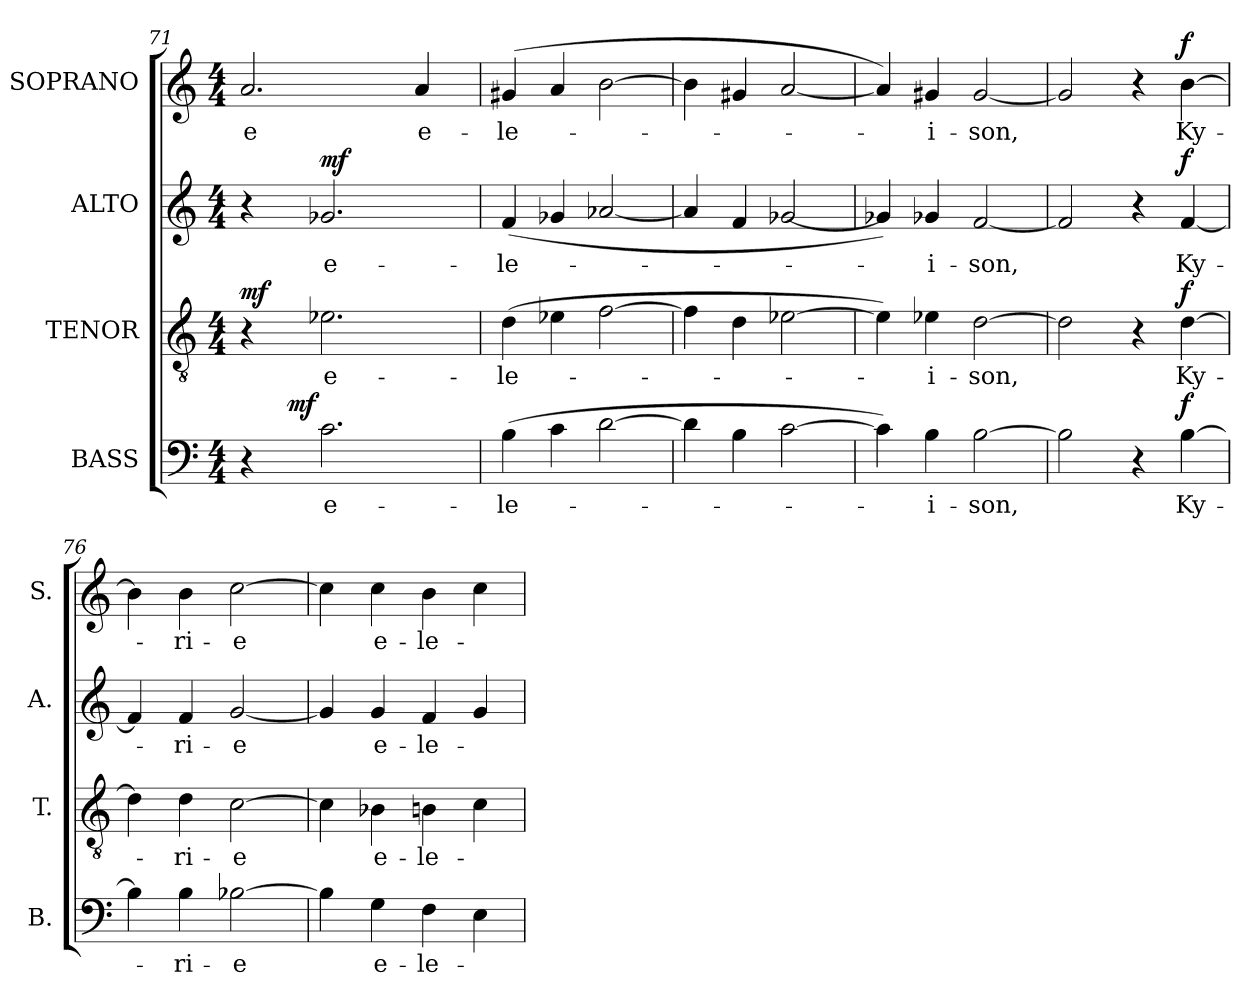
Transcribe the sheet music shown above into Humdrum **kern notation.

**kern	**text	**dynam	**kern	**text	**dynam	**kern	**text	**dynam	**kern	**text	**dynam
*part4	*part4	*part4	*part3	*part3	*part3	*part2	*part2	*part2	*part1	*part1	*part1
*staff4	*staff4	*staff4	*staff3	*staff3	*staff3	*staff2	*staff2	*staff2	*staff1	*staff1	*staff1
*I"BASS	*	*	*I"TENOR	*	*	*I"ALTO	*	*	*I"SOPRANO	*	*
*I'B.	*	*	*I'T.	*	*	*I'A.	*	*	*I'S.	*	*
!!LO:PB:g=z
*clefF4	*	*	*clefGv2	*	*	*clefG2	*	*	*clefG2	*	*
*	*	*	*ITrd7c12	*	*	*	*	*	*	*	*
*k[]	*	*	*k[]	*	*	*k[]	*	*	*k[]	*	*
*C:	*	*	*C:	*	*	*C:	*	*	*C:	*	*
*M4/4	*	*	*M4/4	*	*	*M4/4	*	*	*M4/4	*	*
=71	=71	=71	=71	=71	=71	=71	=71	=71	=71	=71	=71
!	!	!	!	!	!	!	!	!	!	!LO:LY:b:color=#000000	!
*^	*	*	*	*	*	*	*	*	*	*	*
4r	16ryy	.	.	4r	.	mf	4r	.	.	2.ai/	-e	.
.	32ryy	.	.	.	.	.	.	.	.	.	.	.
.	64...ryy	.	.	.	.	.	.	.	.	.	.	.
.	2ryy	.	mf	.	.	.	.	.	.	.	.	.
!	!	!LO:LY:b:color=#000000	!	!	!	!	!	!	!	!	!	!
!	!	!	!	!	!LO:LY:b:color=#000000	!	!	!	!	!	!	!
!	!	!	!	!	!	!	!	!LO:LY:b:color=#000000	!	!	!	!
2.ci\	.	e-	.	2.E-Xi\	e-	.	2.g-Xi/	e-	mf	.	.	.
.	4ryy	.	.	.	.	.	.	.	.	.	.	.
!	!	!	!	!	!	!	!	!	!	!	!LO:LY:b:color=#000000	!
.	.	.	.	.	.	.	.	.	.	4ai/	e-	.
.	8ryy	.	.	.	.	.	.	.	.	.	.	.
.	512ryy	.	.	.	.	.	.	.	.	.	.	.
*v	*v	*	*	*	*	*	*	*	*	*	*	*
=72	=72	=72	=72	=72	=72	=72	=72	=72	=72	=72	=72
*^	*	*	*	*	*	*	*	*	*	*	*
!	!	!LO:LY:b:color=#000000	!	!	!	!	!	!	!	!	!	!
*v	*v	*	*	*	*	*	*	*	*	*	*	*
*^	*	*	*	*	*	*	*	*	*	*	*
!	!	!	!	!	!LO:LY:b:color=#000000	!	!	!	!	!	!	!
*v	*v	*	*	*	*	*	*	*	*	*	*	*
*^	*	*	*	*	*	*	*	*	*	*	*
!	!	!	!	!	!	!	!	!LO:LY:b:color=#000000	!	!	!	!
*v	*v	*	*	*	*	*	*	*	*	*	*	*
*^	*	*	*	*	*	*	*	*	*	*	*
!	!	!	!	!	!	!	!	!	!	!	!LO:LY:b:color=#000000	!
*v	*v	*	*	*	*	*	*	*	*	*	*	*
(4Bi\	-le-	.	(4Di\	-le-	.	(4fi/	-le-	.	(4g#Xi/	-le-	.
4ci\	.	.	4E-Xi\	.	.	4g-Xi/	.	.	4ai/	.	.
[>2di\	.	.	[>2Fi\	.	.	[<2a-Xi/	.	.	[>2bi\	.	.
=73	=73	=73	=73	=73	=73	=73	=73	=73	=73	=73	=73
4di\]	.	.	4Fi\]	.	.	4a-i/]	.	.	4bi\]	.	.
4Bi\	.	.	4Di\	.	.	4fi/	.	.	4g#Xi/	.	.
[>2ci\	.	.	[>2E-Xi\	.	.	[<2g-Xi/	.	.	[<2ai/	.	.
=74	=74	=74	=74	=74	=74	=74	=74	=74	=74	=74	=74
4ci\])	.	.	4E-i\])	.	.	4g-Xi/])	.	.	4ai/])	.	.
!	!LO:LY:b:color=#000000	!	!	!	!	!	!	!	!	!	!
!	!	!	!	!LO:LY:b:color=#000000	!	!	!	!	!	!	!
!	!	!	!	!	!	!	!LO:LY:b:color=#000000	!	!	!	!
!	!	!	!	!	!	!	!	!	!	!LO:LY:b:color=#000000	!
4Bi\	-i-	.	4E-Xi\	-i-	.	4g-Xi/	-i-	.	4g#Xi/	-i-	.
!	!LO:LY:b:color=#000000	!	!	!	!	!	!	!	!	!	!
!	!	!	!	!LO:LY:b:color=#000000	!	!	!	!	!	!	!
!	!	!	!	!	!	!	!LO:LY:b:color=#000000	!	!	!	!
!	!	!	!	!	!	!	!	!	!	!LO:LY:b:color=#000000	!
[>2Bi\	-son,	.	[>2Di\	-son,	.	[<2fi/	-son,	.	[<2g#i/	-son,	.
=75	=75	=75	=75	=75	=75	=75	=75	=75	=75	=75	=75
2Bi\]	.	.	2Di\]	.	.	2fi/]	.	.	2g#i/]	.	.
4r	.	.	4r	.	.	4r	.	.	4r	.	.
!	!LO:LY:b:color=#000000	!	!	!	!	!	!	!	!	!	!
!	!	!	!	!LO:LY:b:color=#000000	!	!	!	!	!	!	!
!	!	!	!	!	!	!	!LO:LY:b:color=#000000	!	!	!	!
!	!	!	!	!	!	!	!	!	!	!LO:LY:b:color=#000000	!
[>4Bi\	Ky-	f	[>4Di\	Ky-	f	[<4fi/	Ky-	f	[>4bi\	Ky-	f
=76	=76	=76	=76	=76	=76	=76	=76	=76	=76	=76	=76
4Bi\]	.	.	4Di\]	.	.	4fi/]	.	.	4bi\]	.	.
!	!LO:LY:b:color=#000000	!	!	!	!	!	!	!	!	!	!
!	!	!	!	!LO:LY:b:color=#000000	!	!	!	!	!	!	!
!	!	!	!	!	!	!	!LO:LY:b:color=#000000	!	!	!	!
!	!	!	!	!	!	!	!	!	!	!LO:LY:b:color=#000000	!
4Bi\	-ri-	.	4Di\	-ri-	.	4fi/	-ri-	.	4bi\	-ri-	.
!	!LO:LY:b:color=#000000	!	!	!	!	!	!	!	!	!	!
!	!	!	!	!LO:LY:b:color=#000000	!	!	!	!	!	!	!
!	!	!	!	!	!	!	!LO:LY:b:color=#000000	!	!	!	!
!	!	!	!	!	!	!	!	!	!	!LO:LY:b:color=#000000	!
[>2B-Xi\	-e	.	[>2Ci\	-e	.	[<2gi/	-e	.	[>2cci\	-e	.
=77	=77	=77	=77	=77	=77	=77	=77	=77	=77	=77	=77
4B-i\]	.	.	4Ci\]	.	.	4gi/]	.	.	4cci\]	.	.
!	!LO:LY:b:color=#000000	!	!	!	!	!	!	!	!	!	!
!	!	!	!	!LO:LY:b:color=#000000	!	!	!	!	!	!	!
!	!	!	!	!	!	!	!LO:LY:b:color=#000000	!	!	!	!
!	!	!	!	!	!	!	!	!	!	!LO:LY:b:color=#000000	!
4Gi\	e-	.	4BB-Xi\	e-	.	4gi/	e-	.	4cci\	e-	.
!	!LO:LY:b:color=#000000	!	!	!	!	!	!	!	!	!	!
!	!	!	!	!LO:LY:b:color=#000000	!	!	!	!	!	!	!
!	!	!	!	!	!	!	!LO:LY:b:color=#000000	!	!	!	!
!	!	!	!	!	!	!	!	!	!	!LO:LY:b:color=#000000	!
4Fi\	-le-	.	4BBni\	-le-	.	4fi/	-le-	.	4bi\	-le-	.
4Ei\	.	.	4Ci\	.	.	4gi/	.	.	4cci\	.	.
=	=	=	=	=	=	=	=	=	=	=	=
*-	*-	*-	*-	*-	*-	*-	*-	*-	*-	*-	*-
